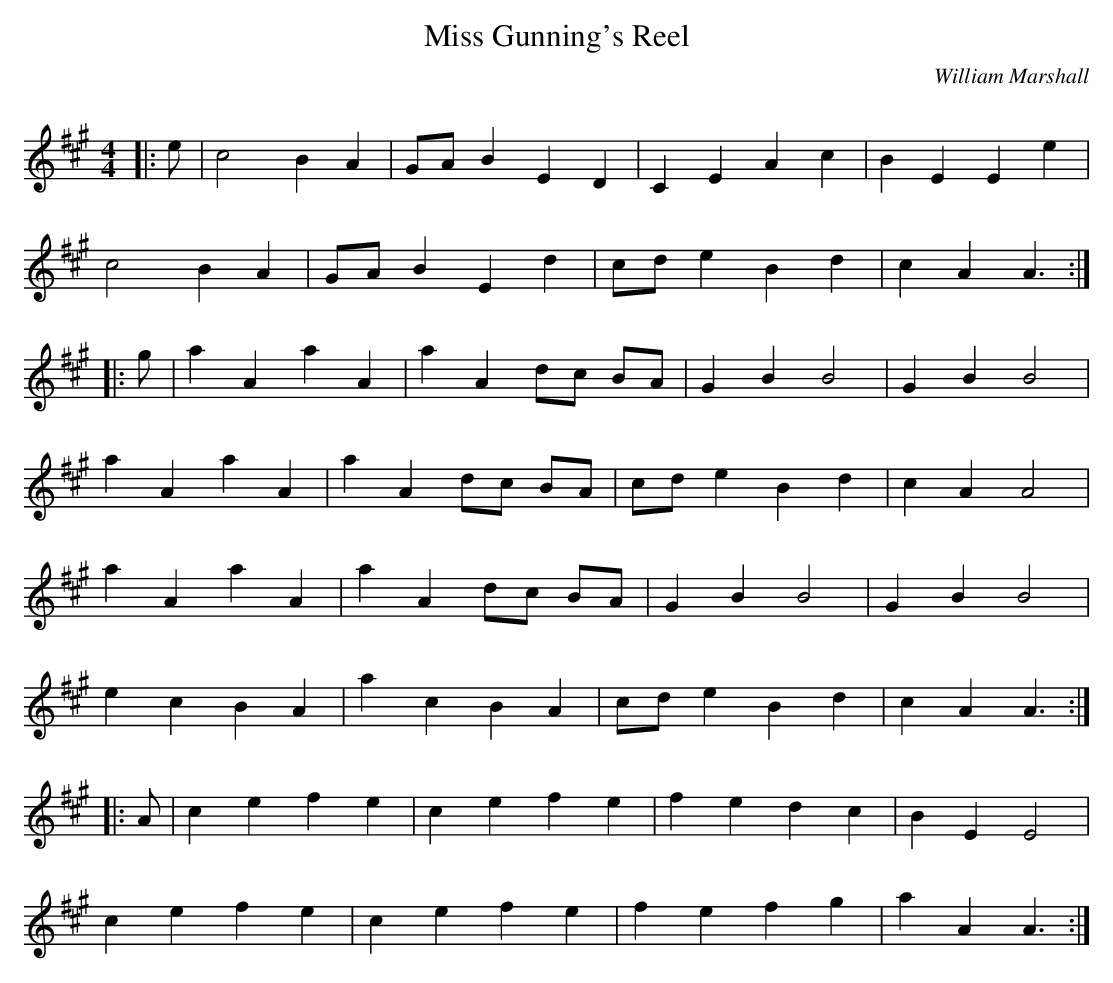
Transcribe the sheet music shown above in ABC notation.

X:1
T: Miss Gunning's Reel
C:William Marshall
Q: 232
K:A
M:4/4
L:1/8
|:e|c4 B2 A2|GA B2 E2 D2|C2 E2 A2 c2|B2 E2 E2 e2|
c4 B2 A2|GA B2 E2 d2|cd e2 B2 d2|c2 A2 A3:|
|:g|a2 A2 a2 A2|a2 A2 dc BA|G2 B2 B4|G2 B2 B4|
a2 A2 a2 A2|a2 A2 dc BA|cd e2 B2 d2|c2 A2 A4|
a2 A2 a2 A2|a2 A2 dc BA|G2 B2 B4|G2 B2 B4|
e2 c2 B2 A2|a2 c2 B2 A2|cd e2 B2 d2|c2 A2 A3:|
|:A|c2 e2 f2 e2|c2 e2 f2 e2|f2 e2 d2 c2|B2 E2 E4|
c2 e2 f2 e2|c2 e2 f2 e2|f2 e2 f2 g2|a2 A2 A3:|
